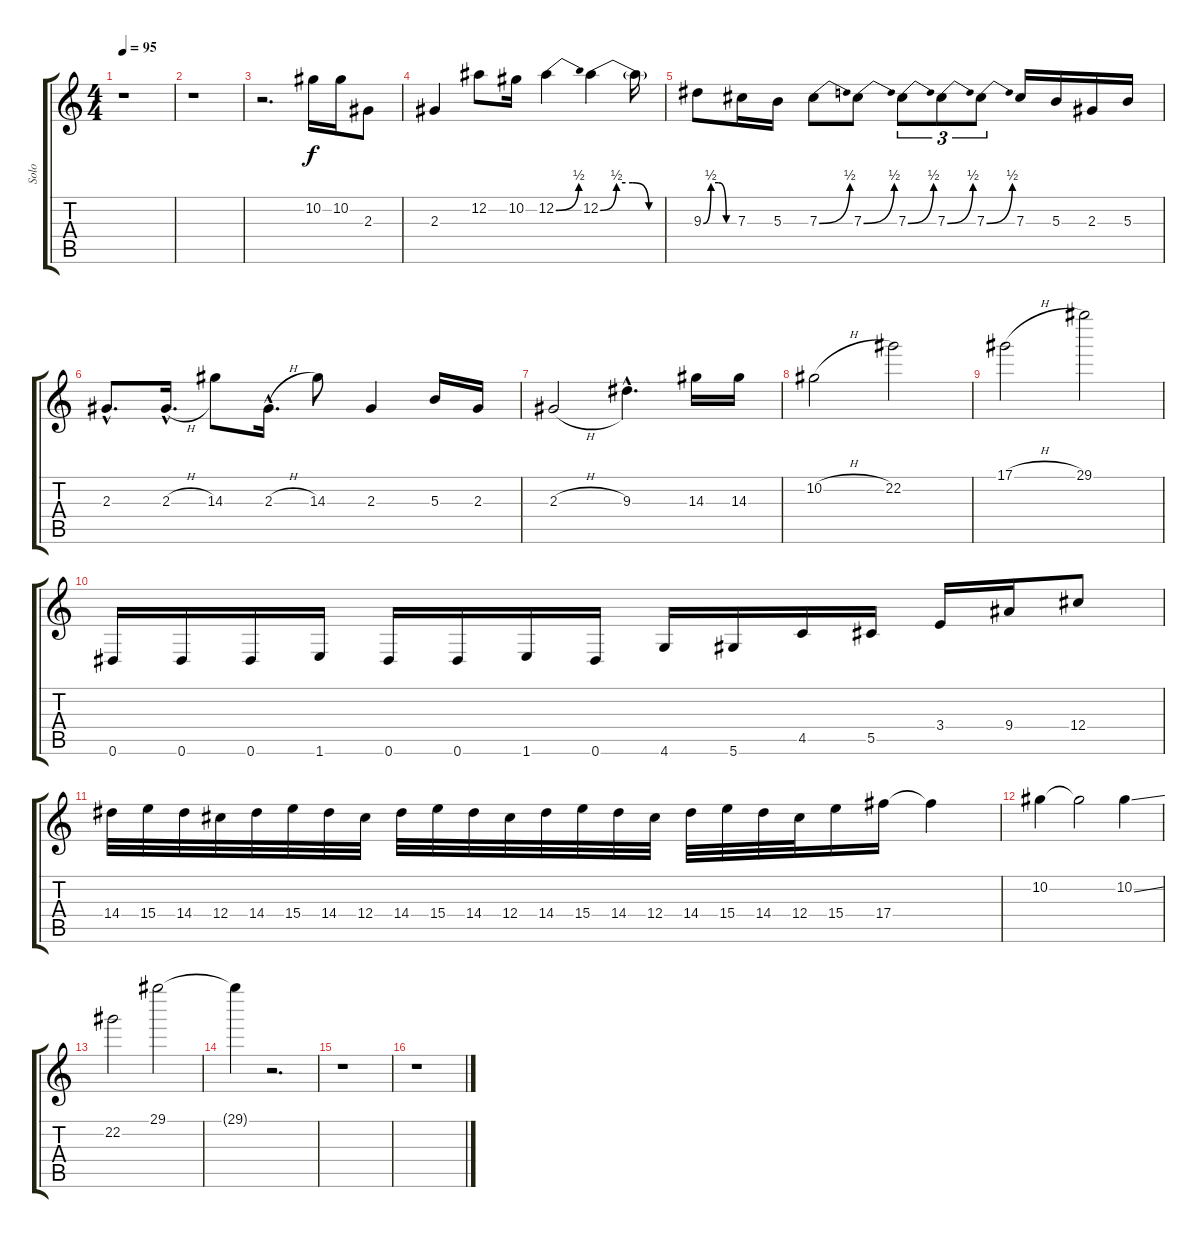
\track ("Solo" "Solo") {instrument distortionguitar}
\staff {score tabs}
\tuning (Eb4 Bb3 Gb3 Db3 Ab2 Eb2) {hide}
\ts (4 4)
\tempo 95
\clef g2
\ks c
r.1{dy f} |
r.1 |
r.2{d} 10.2.16 10.2.16 2.3.8 |
2.3.4 12.2.8 10.2.16 12.2{be (bend 0 0 60 2)}.4 12.2{be (custom 0 0 15 2 30 2 45 0 60 0)}.4 12.2{t}.16 |
9.3{be (custom 0 0 15 2 30 2 45 0 60 0)}.8 7.3.16 5.3.16 7.3{be (bend 0 0 60 2)}.8 7.3{be (bend 0 0 60 2)}.8 7.3{be (bend 0 0 60 2)}.8{tu (3 2)} 7.3{be (bend 0 0 60 2)}.8{tu (3 2)} 7.3{be (bend 0 0 60 2)}.8{tu (3 2)} 7.3.16 5.3.16 2.3.16 5.3.16 |
2.3{hac}.8{d} 2.3{h hac}.16{d} 14.3.8 2.3{h hac}.16{d} 14.3.8 2.3.4 5.3.16 2.3.16 |
2.3{h}.2 9.3{hac}.4{d} 14.3.16 14.3.16 |
10.2{h}.2 22.2.2 |
17.1{h}.2 29.1.2 |
0.6.16 0.6.16 0.6.16 1.6.16 0.6.16 0.6.16 1.6.16 0.6.16 4.6.16 5.6.16 4.5.16 5.5.16 3.4.16 9.4.16 12.4.8 |
14.4.32 15.4.32 14.4.32 12.4.32 14.4.32 15.4.32 14.4.32 12.4.32 14.4.32 15.4.32 14.4.32 12.4.32 14.4.32 15.4.32 14.4.32 12.4.32 14.4.32 15.4.32 14.4.32 12.4.32 15.4.16 17.4.16 17.4{t}.4 |
10.2.4 10.2{t}.2 10.2{ss}.4 |
22.2.2 29.1.2 |
29.1{t}.4 r.2{d} |
r.1 |
r.1
